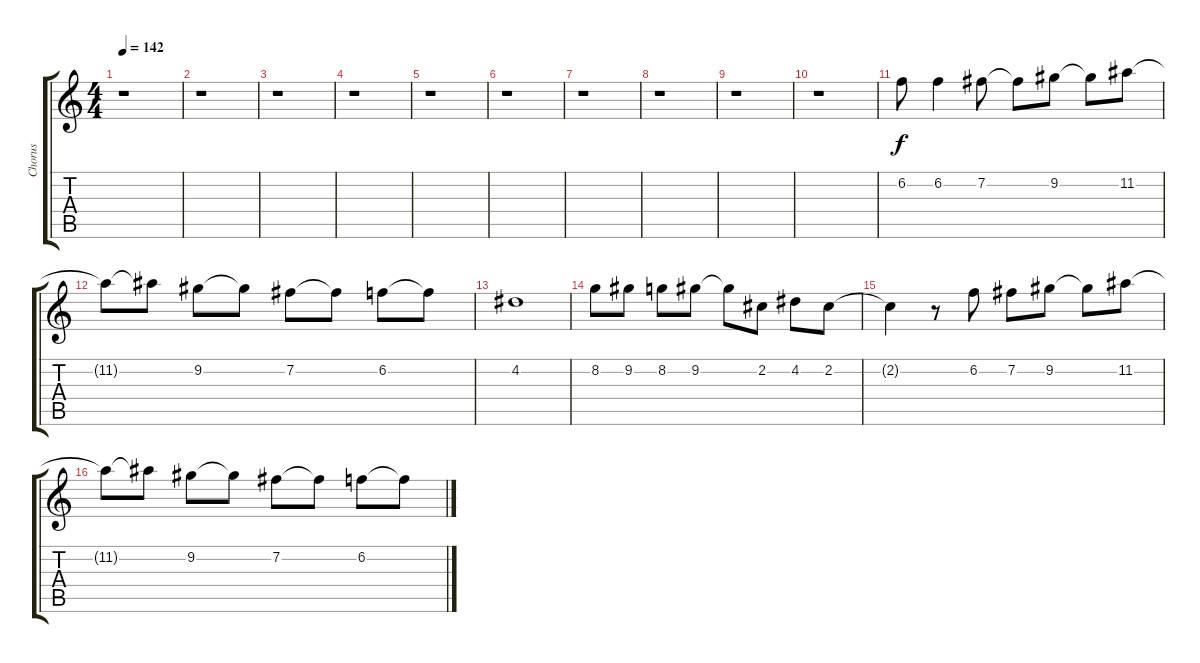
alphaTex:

\track ("Chorus" "Chorus") {instrument electricguitarjazz}
\staff {score tabs}
\tuning (E4 B3 G3 D3 A2 E2) {hide}
\ts (4 4)
\tempo 142
\clef g2
\ks c
r.1{dy f} |
r.1 |
r.1 |
r.1 |
r.1 |
r.1 |
r.1 |
r.1 |
r.1 |
r.1 |
6.2.8 6.2.4 7.2.8 7.2{t}.8 9.2.8 9.2{t}.8 11.2.8 |
11.2{t}.8 11.2{t}.8 9.2.8 9.2{t}.8 7.2.8 7.2{t}.8 6.2.8 6.2{t}.8 |
4.2.1 |
8.2.8 9.2.8 8.2.8 9.2.8 9.2{t}.8 2.2.8 4.2.8 2.2.8 |
2.2{t}.4 r.8 6.2.8 7.2.8 9.2.8 9.2{t}.8 11.2.8 |
11.2{t}.8 11.2{t}.8 9.2.8 9.2{t}.8 7.2.8 7.2{t}.8 6.2.8 6.2{t}.8
